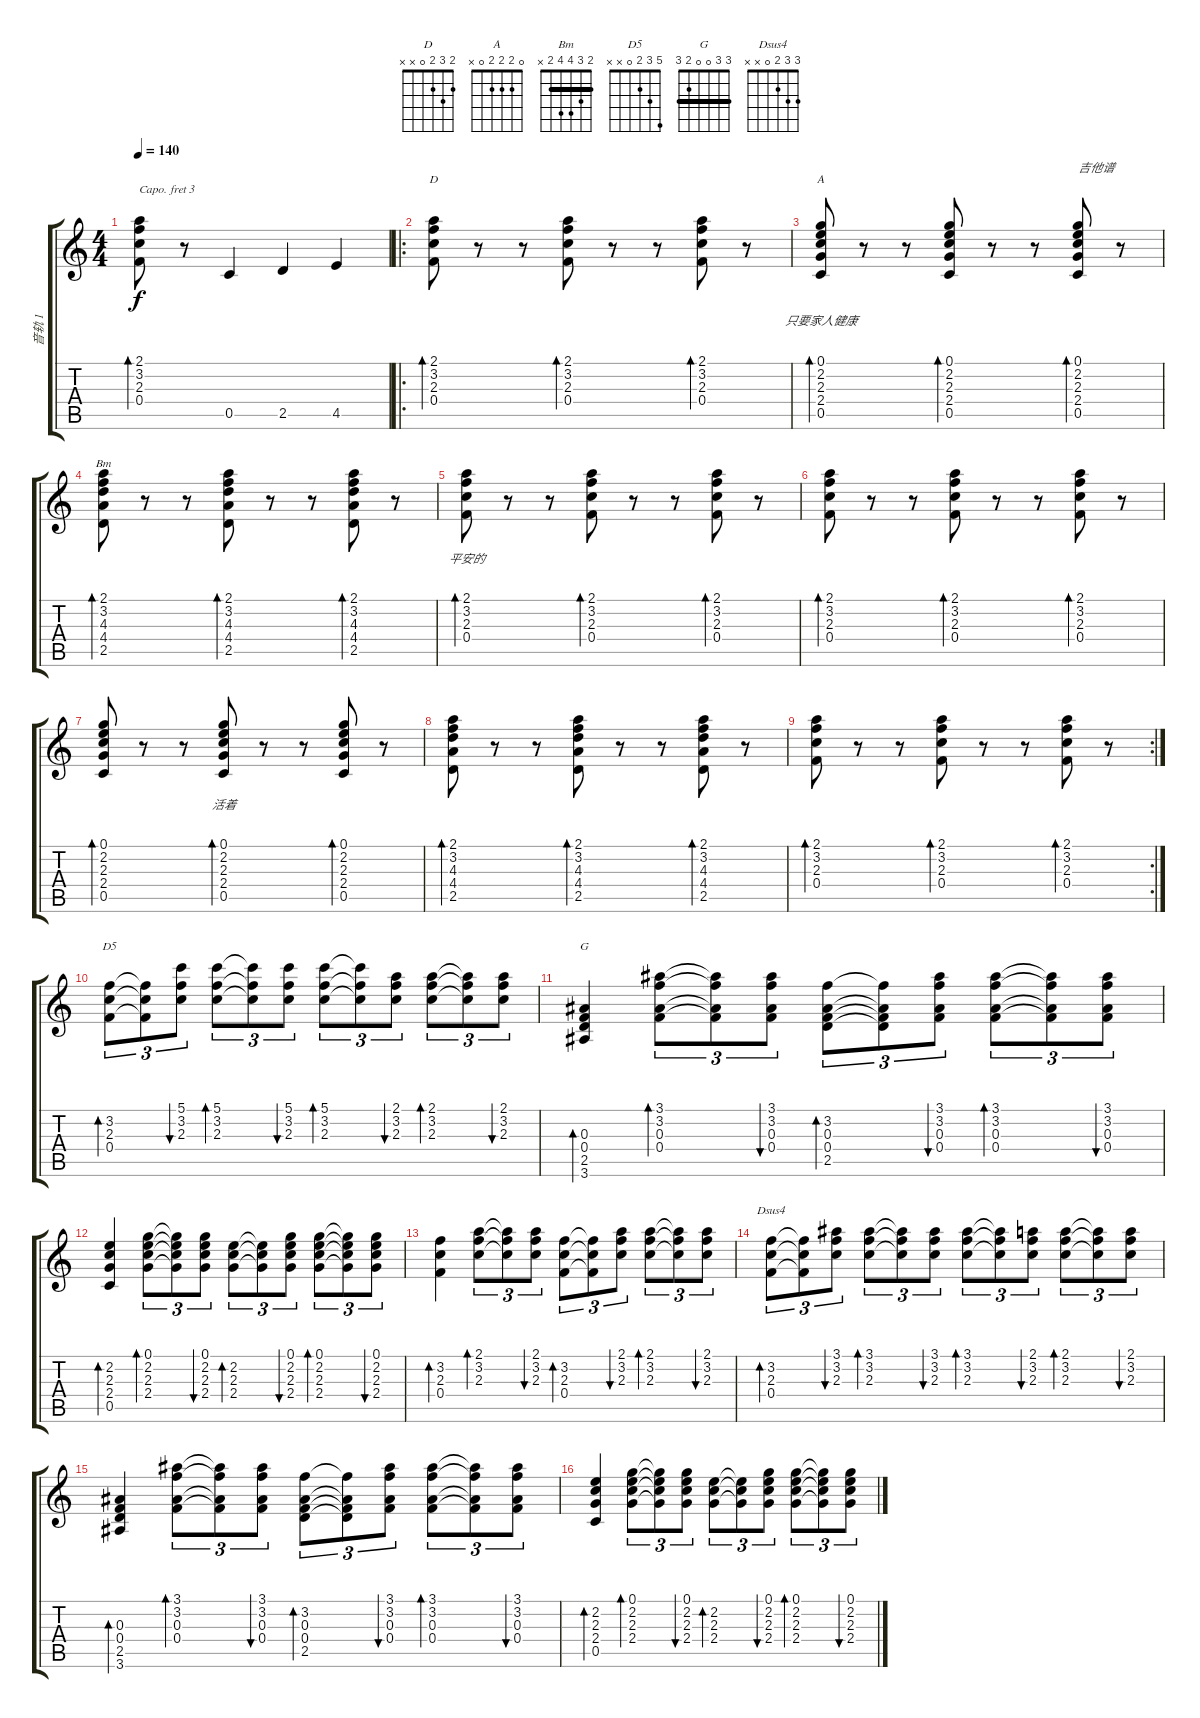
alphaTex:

\track ("音轨 1" "音轨 1") {instrument acousticguitarsteel}
\staff {score tabs}
\capo 3
\tuning (E4 B3 G3 D3 A2 E2) {hide}
\chord ("D" 2 3 2 0 x x)
\chord ("A" 0 2 2 2 0 x)
\chord ("Bm" 2 3 4 4 2 x) {barre 2}
\chord ("D5" 5 3 2 0 x x)
\chord ("G" 3 3 0 0 2 3) {barre 3}
\chord ("Dsus4" 3 3 2 0 x x)
\ts (4 4)
\tempo 140
\clef g2
\ks c
(2.1 3.2 2.3 0.4).8{bd 60 lyrics (0 "") lyrics (1 "") lyrics (2 "") lyrics (3 "") lyrics (4 "") dy f} r.8 0.5.4{lyrics (0 "") lyrics (1 "") lyrics (2 "") lyrics (3 "") lyrics (4 "")} 2.5.4{lyrics (0 "") lyrics (1 "") lyrics (2 "") lyrics (3 "") lyrics (4 "")} 4.5.4{lyrics (0 "") lyrics (1 "") lyrics (2 "") lyrics (3 "") lyrics (4 "")} |
\ro
(2.1 3.2 2.3 0.4).8{bd 60 ch "D" lyrics (0 "") lyrics (1 "") lyrics (2 "") lyrics (3 "") lyrics (4 "")} r.8 r.8 (2.1 3.2 2.3 0.4).8{bd 60 lyrics (0 "") lyrics (1 "") lyrics (2 "") lyrics (3 "") lyrics (4 "")} r.8 r.8 (2.1 3.2 2.3 0.4).8{bd 60 lyrics (0 "") lyrics (1 "") lyrics (2 "") lyrics (3 "") lyrics (4 "")} r.8 |
(0.1 2.2 2.3 2.4 0.5).8{bd 60 ch "A" lyrics (0 "只要家人健康") lyrics (1 "") lyrics (2 "") lyrics (3 "") lyrics (4 "")} r.8 r.8 (0.1 2.2 2.3 2.4 0.5).8{bd 60 lyrics (0 "") lyrics (1 "") lyrics (2 "") lyrics (3 "") lyrics (4 "")} r.8 r.8 (0.1 2.2 2.3 2.4 0.5).8{bd 60 txt "吉他谱" lyrics (0 "") lyrics (1 "") lyrics (2 "") lyrics (3 "") lyrics (4 "")} r.8 |
(2.1 3.2 4.3 4.4 2.5).8{bd 60 ch "Bm" lyrics (0 "") lyrics (1 "") lyrics (2 "") lyrics (3 "") lyrics (4 "")} r.8 r.8 (2.1 3.2 4.3 4.4 2.5).8{bd 60 lyrics (0 "") lyrics (1 "") lyrics (2 "") lyrics (3 "") lyrics (4 "")} r.8 r.8 (2.1 3.2 4.3 4.4 2.5).8{bd 60 lyrics (0 "") lyrics (1 "") lyrics (2 "") lyrics (3 "") lyrics (4 "")} r.8 |
(2.1 3.2 2.3 0.4).8{bd 60 lyrics (0 "平安的") lyrics (1 "") lyrics (2 "") lyrics (3 "") lyrics (4 "")} r.8 r.8 (2.1 3.2 2.3 0.4).8{bd 60 lyrics (0 "") lyrics (1 "") lyrics (2 "") lyrics (3 "") lyrics (4 "")} r.8 r.8 (2.1 3.2 2.3 0.4).8{bd 60 lyrics (0 "") lyrics (1 "") lyrics (2 "") lyrics (3 "") lyrics (4 "")} r.8 |
(2.1 3.2 2.3 0.4).8{bd 60 lyrics (0 "") lyrics (1 "") lyrics (2 "") lyrics (3 "") lyrics (4 "")} r.8 r.8 (2.1 3.2 2.3 0.4).8{bd 60 lyrics (0 "") lyrics (1 "") lyrics (2 "") lyrics (3 "") lyrics (4 "")} r.8 r.8 (2.1 3.2 2.3 0.4).8{bd 60 lyrics (0 "") lyrics (1 "") lyrics (2 "") lyrics (3 "") lyrics (4 "")} r.8 |
(0.1 2.2 2.3 2.4 0.5).8{bd 60 lyrics (0 "") lyrics (1 "") lyrics (2 "") lyrics (3 "") lyrics (4 "")} r.8 r.8 (0.1 2.2 2.3 2.4 0.5).8{bd 60 lyrics (0 "活着") lyrics (1 "") lyrics (2 "") lyrics (3 "") lyrics (4 "")} r.8 r.8 (0.1 2.2 2.3 2.4 0.5).8{bd 60 lyrics (0 "") lyrics (1 "") lyrics (2 "") lyrics (3 "") lyrics (4 "")} r.8 |
(2.1 3.2 4.3 4.4 2.5).8{bd 60 lyrics (0 "") lyrics (1 "") lyrics (2 "") lyrics (3 "") lyrics (4 "")} r.8 r.8 (2.1 3.2 4.3 4.4 2.5).8{bd 60 lyrics (0 "") lyrics (1 "") lyrics (2 "") lyrics (3 "") lyrics (4 "")} r.8 r.8 (2.1 3.2 4.3 4.4 2.5).8{bd 60 lyrics (0 "") lyrics (1 "") lyrics (2 "") lyrics (3 "") lyrics (4 "")} r.8 |
\rc 2
(2.1 3.2 2.3 0.4).8{bd 60 lyrics (0 "") lyrics (1 "") lyrics (2 "") lyrics (3 "") lyrics (4 "")} r.8 r.8 (2.1 3.2 2.3 0.4).8{bd 60 lyrics (0 "") lyrics (1 "") lyrics (2 "") lyrics (3 "") lyrics (4 "")} r.8 r.8 (2.1 3.2 2.3 0.4).8{bd 60 lyrics (0 "") lyrics (1 "") lyrics (2 "") lyrics (3 "") lyrics (4 "")} r.8 |
(3.2 2.3 0.4).8{tu (3 2) bd 60 ch "D5" lyrics (0 "") lyrics (1 "") lyrics (2 "") lyrics (3 "") lyrics (4 "")} (3.2{t} 2.3{t} 0.4{t}).8{tu (3 2) lyrics (0 "") lyrics (1 "") lyrics (2 "") lyrics (3 "") lyrics (4 "")} (5.1 3.2 2.3).8{tu (3 2) bu 60 lyrics (0 "") lyrics (1 "") lyrics (2 "") lyrics (3 "") lyrics (4 "")} (5.1 3.2 2.3).8{tu (3 2) bd 60 lyrics (0 "") lyrics (1 "") lyrics (2 "") lyrics (3 "") lyrics (4 "")} (5.1{t} 3.2{t} 2.3{t}).8{tu (3 2) lyrics (0 "") lyrics (1 "") lyrics (2 "") lyrics (3 "") lyrics (4 "")} (5.1 3.2 2.3).8{tu (3 2) bu 60 lyrics (0 "") lyrics (1 "") lyrics (2 "") lyrics (3 "") lyrics (4 "")} (5.1 3.2 2.3).8{tu (3 2) bd 60 lyrics (0 "") lyrics (1 "") lyrics (2 "") lyrics (3 "") lyrics (4 "")} (5.1{t} 3.2{t} 2.3{t}).8{tu (3 2) lyrics (0 "") lyrics (1 "") lyrics (2 "") lyrics (3 "") lyrics (4 "")} (2.1 3.2 2.3).8{tu (3 2) bu 60 lyrics (0 "") lyrics (1 "") lyrics (2 "") lyrics (3 "") lyrics (4 "")} (2.1 3.2 2.3).8{tu (3 2) bd 60 lyrics (0 "") lyrics (1 "") lyrics (2 "") lyrics (3 "") lyrics (4 "")} (2.1{t} 3.2{t} 2.3{t}).8{tu (3 2) lyrics (0 "") lyrics (1 "") lyrics (2 "") lyrics (3 "") lyrics (4 "")} (2.1 3.2 2.3).8{tu (3 2) bu 60 lyrics (0 "") lyrics (1 "") lyrics (2 "") lyrics (3 "") lyrics (4 "")} |
(0.3 0.4 2.5 3.6).4{bd 60 ch "G" lyrics (0 "") lyrics (1 "") lyrics (2 "") lyrics (3 "") lyrics (4 "")} (3.1 3.2 0.3 0.4).8{tu (3 2) bd 60 lyrics (0 "") lyrics (1 "") lyrics (2 "") lyrics (3 "") lyrics (4 "")} (3.1{t} 3.2{t} 0.3{t} 0.4{t}).8{tu (3 2) lyrics (0 "") lyrics (1 "") lyrics (2 "") lyrics (3 "") lyrics (4 "")} (3.1 3.2 0.3 0.4).8{tu (3 2) bu 60 lyrics (0 "") lyrics (1 "") lyrics (2 "") lyrics (3 "") lyrics (4 "")} (3.2 0.3 0.4 2.5).8{tu (3 2) bd 60 lyrics (0 "") lyrics (1 "") lyrics (2 "") lyrics (3 "") lyrics (4 "")} (3.2{t} 0.3{t} 0.4{t} 2.5{t}).8{tu (3 2) lyrics (0 "") lyrics (1 "") lyrics (2 "") lyrics (3 "") lyrics (4 "")} (3.1 3.2 0.3 0.4).8{tu (3 2) bu 60 lyrics (0 "") lyrics (1 "") lyrics (2 "") lyrics (3 "") lyrics (4 "")} (3.1 3.2 0.3 0.4).8{tu (3 2) bd 60 lyrics (0 "") lyrics (1 "") lyrics (2 "") lyrics (3 "") lyrics (4 "")} (3.1{t} 3.2{t} 0.3{t} 0.4{t}).8{tu (3 2) lyrics (0 "") lyrics (1 "") lyrics (2 "") lyrics (3 "") lyrics (4 "")} (3.1 3.2 0.3 0.4).8{tu (3 2) bu 60 lyrics (0 "") lyrics (1 "") lyrics (2 "") lyrics (3 "") lyrics (4 "")} |
(2.2 2.3 2.4 0.5).4{bd 60 lyrics (0 "") lyrics (1 "") lyrics (2 "") lyrics (3 "") lyrics (4 "")} (0.1 2.2 2.3 2.4).8{tu (3 2) bd 60 lyrics (0 "") lyrics (1 "") lyrics (2 "") lyrics (3 "") lyrics (4 "")} (0.1{t} 2.2{t} 2.3{t} 2.4{t}).8{tu (3 2) lyrics (0 "") lyrics (1 "") lyrics (2 "") lyrics (3 "") lyrics (4 "")} (0.1 2.2 2.3 2.4).8{tu (3 2) bu 60 lyrics (0 "") lyrics (1 "") lyrics (2 "") lyrics (3 "") lyrics (4 "")} (2.2 2.3 2.4).8{tu (3 2) bd 60 lyrics (0 "") lyrics (1 "") lyrics (2 "") lyrics (3 "") lyrics (4 "")} (2.2{t} 2.3{t} 2.4{t}).8{tu (3 2) lyrics (0 "") lyrics (1 "") lyrics (2 "") lyrics (3 "") lyrics (4 "")} (0.1 2.2 2.3 2.4).8{tu (3 2) bu 60 lyrics (0 "") lyrics (1 "") lyrics (2 "") lyrics (3 "") lyrics (4 "")} (0.1 2.2 2.3 2.4).8{tu (3 2) bd 60 lyrics (0 "") lyrics (1 "") lyrics (2 "") lyrics (3 "") lyrics (4 "")} (0.1{t} 2.2{t} 2.3{t} 2.4{t}).8{tu (3 2) lyrics (0 "") lyrics (1 "") lyrics (2 "") lyrics (3 "") lyrics (4 "")} (0.1 2.2 2.3 2.4).8{tu (3 2) bu 60 lyrics (0 "") lyrics (1 "") lyrics (2 "") lyrics (3 "") lyrics (4 "")} |
(3.2 2.3 0.4).4{bd 60 lyrics (0 "") lyrics (1 "") lyrics (2 "") lyrics (3 "") lyrics (4 "")} (2.1 3.2 2.3).8{tu (3 2) bd 60 lyrics (0 "") lyrics (1 "") lyrics (2 "") lyrics (3 "") lyrics (4 "")} (2.1{t} 3.2{t} 2.3{t}).8{tu (3 2) lyrics (0 "") lyrics (1 "") lyrics (2 "") lyrics (3 "") lyrics (4 "")} (2.1 3.2 2.3).8{tu (3 2) bu 60 lyrics (0 "") lyrics (1 "") lyrics (2 "") lyrics (3 "") lyrics (4 "")} (3.2 2.3 0.4).8{tu (3 2) bd 60 lyrics (0 "") lyrics (1 "") lyrics (2 "") lyrics (3 "") lyrics (4 "")} (3.2{t} 2.3{t} 0.4{t}).8{tu (3 2) lyrics (0 "") lyrics (1 "") lyrics (2 "") lyrics (3 "") lyrics (4 "")} (2.1 3.2 2.3).8{tu (3 2) bu 60 lyrics (0 "") lyrics (1 "") lyrics (2 "") lyrics (3 "") lyrics (4 "")} (2.1 3.2 2.3).8{tu (3 2) bd 60 lyrics (0 "") lyrics (1 "") lyrics (2 "") lyrics (3 "") lyrics (4 "")} (2.1{t} 3.2{t} 2.3{t}).8{tu (3 2) lyrics (0 "") lyrics (1 "") lyrics (2 "") lyrics (3 "") lyrics (4 "")} (2.1 3.2 2.3).8{tu (3 2) bu 60 lyrics (0 "") lyrics (1 "") lyrics (2 "") lyrics (3 "") lyrics (4 "")} |
(3.2 2.3 0.4).8{tu (3 2) bd 60 ch "Dsus4" lyrics (0 "") lyrics (1 "") lyrics (2 "") lyrics (3 "") lyrics (4 "")} (3.2{t} 2.3{t} 0.4{t}).8{tu (3 2) lyrics (0 "") lyrics (1 "") lyrics (2 "") lyrics (3 "") lyrics (4 "")} (3.1 3.2 2.3).8{tu (3 2) bu 60 lyrics (0 "") lyrics (1 "") lyrics (2 "") lyrics (3 "") lyrics (4 "")} (3.1 3.2 2.3).8{tu (3 2) bd 60 lyrics (0 "") lyrics (1 "") lyrics (2 "") lyrics (3 "") lyrics (4 "")} (3.1{t} 3.2{t} 2.3{t}).8{tu (3 2) lyrics (0 "") lyrics (1 "") lyrics (2 "") lyrics (3 "") lyrics (4 "")} (3.1 3.2 2.3).8{tu (3 2) bu 60 lyrics (0 "") lyrics (1 "") lyrics (2 "") lyrics (3 "") lyrics (4 "")} (3.1 3.2 2.3).8{tu (3 2) bd 60 lyrics (0 "") lyrics (1 "") lyrics (2 "") lyrics (3 "") lyrics (4 "")} (3.1{t} 3.2{t} 2.3{t}).8{tu (3 2) lyrics (0 "") lyrics (1 "") lyrics (2 "") lyrics (3 "") lyrics (4 "")} (2.1 3.2 2.3).8{tu (3 2) bu 60 lyrics (0 "") lyrics (1 "") lyrics (2 "") lyrics (3 "") lyrics (4 "")} (2.1 3.2 2.3).8{tu (3 2) bd 60 lyrics (0 "") lyrics (1 "") lyrics (2 "") lyrics (3 "") lyrics (4 "")} (2.1{t} 3.2{t} 2.3{t}).8{tu (3 2) lyrics (0 "") lyrics (1 "") lyrics (2 "") lyrics (3 "") lyrics (4 "")} (2.1 3.2 2.3).8{tu (3 2) bu 60 lyrics (0 "") lyrics (1 "") lyrics (2 "") lyrics (3 "") lyrics (4 "")} |
(0.3 0.4 2.5 3.6).4{bd 60 lyrics (0 "") lyrics (1 "") lyrics (2 "") lyrics (3 "") lyrics (4 "")} (3.1 3.2 0.3 0.4).8{tu (3 2) bd 60 lyrics (0 "") lyrics (1 "") lyrics (2 "") lyrics (3 "") lyrics (4 "")} (3.1{t} 3.2{t} 0.3{t} 0.4{t}).8{tu (3 2) lyrics (0 "") lyrics (1 "") lyrics (2 "") lyrics (3 "") lyrics (4 "")} (3.1 3.2 0.3 0.4).8{tu (3 2) bu 60 lyrics (0 "") lyrics (1 "") lyrics (2 "") lyrics (3 "") lyrics (4 "")} (3.2 0.3 0.4 2.5).8{tu (3 2) bd 60 lyrics (0 "") lyrics (1 "") lyrics (2 "") lyrics (3 "") lyrics (4 "")} (3.2{t} 0.3{t} 0.4{t} 2.5{t}).8{tu (3 2) lyrics (0 "") lyrics (1 "") lyrics (2 "") lyrics (3 "") lyrics (4 "")} (3.1 3.2 0.3 0.4).8{tu (3 2) bu 60 lyrics (0 "") lyrics (1 "") lyrics (2 "") lyrics (3 "") lyrics (4 "")} (3.1 3.2 0.3 0.4).8{tu (3 2) bd 60 lyrics (0 "") lyrics (1 "") lyrics (2 "") lyrics (3 "") lyrics (4 "")} (3.1{t} 3.2{t} 0.3{t} 0.4{t}).8{tu (3 2) lyrics (0 "") lyrics (1 "") lyrics (2 "") lyrics (3 "") lyrics (4 "")} (3.1 3.2 0.3 0.4).8{tu (3 2) bu 60 lyrics (0 "") lyrics (1 "") lyrics (2 "") lyrics (3 "") lyrics (4 "")} |
(2.2 2.3 2.4 0.5).4{bd 60 lyrics (0 "") lyrics (1 "") lyrics (2 "") lyrics (3 "") lyrics (4 "")} (0.1 2.2 2.3 2.4).8{tu (3 2) bd 60 lyrics (0 "") lyrics (1 "") lyrics (2 "") lyrics (3 "") lyrics (4 "")} (0.1{t} 2.2{t} 2.3{t} 2.4{t}).8{tu (3 2) lyrics (0 "") lyrics (1 "") lyrics (2 "") lyrics (3 "") lyrics (4 "")} (0.1 2.2 2.3 2.4).8{tu (3 2) bu 60 lyrics (0 "") lyrics (1 "") lyrics (2 "") lyrics (3 "") lyrics (4 "")} (2.2 2.3 2.4).8{tu (3 2) bd 60 lyrics (0 "") lyrics (1 "") lyrics (2 "") lyrics (3 "") lyrics (4 "")} (2.2{t} 2.3{t} 2.4{t}).8{tu (3 2) lyrics (0 "") lyrics (1 "") lyrics (2 "") lyrics (3 "") lyrics (4 "")} (0.1 2.2 2.3 2.4).8{tu (3 2) bu 60 lyrics (0 "") lyrics (1 "") lyrics (2 "") lyrics (3 "") lyrics (4 "")} (0.1 2.2 2.3 2.4).8{tu (3 2) bd 60 lyrics (0 "") lyrics (1 "") lyrics (2 "") lyrics (3 "") lyrics (4 "")} (0.1{t} 2.2{t} 2.3{t} 2.4{t}).8{tu (3 2) lyrics (0 "") lyrics (1 "") lyrics (2 "") lyrics (3 "") lyrics (4 "")} (0.1 2.2 2.3 2.4).8{tu (3 2) bu 60 lyrics (0 "") lyrics (1 "") lyrics (2 "") lyrics (3 "") lyrics (4 "")}
